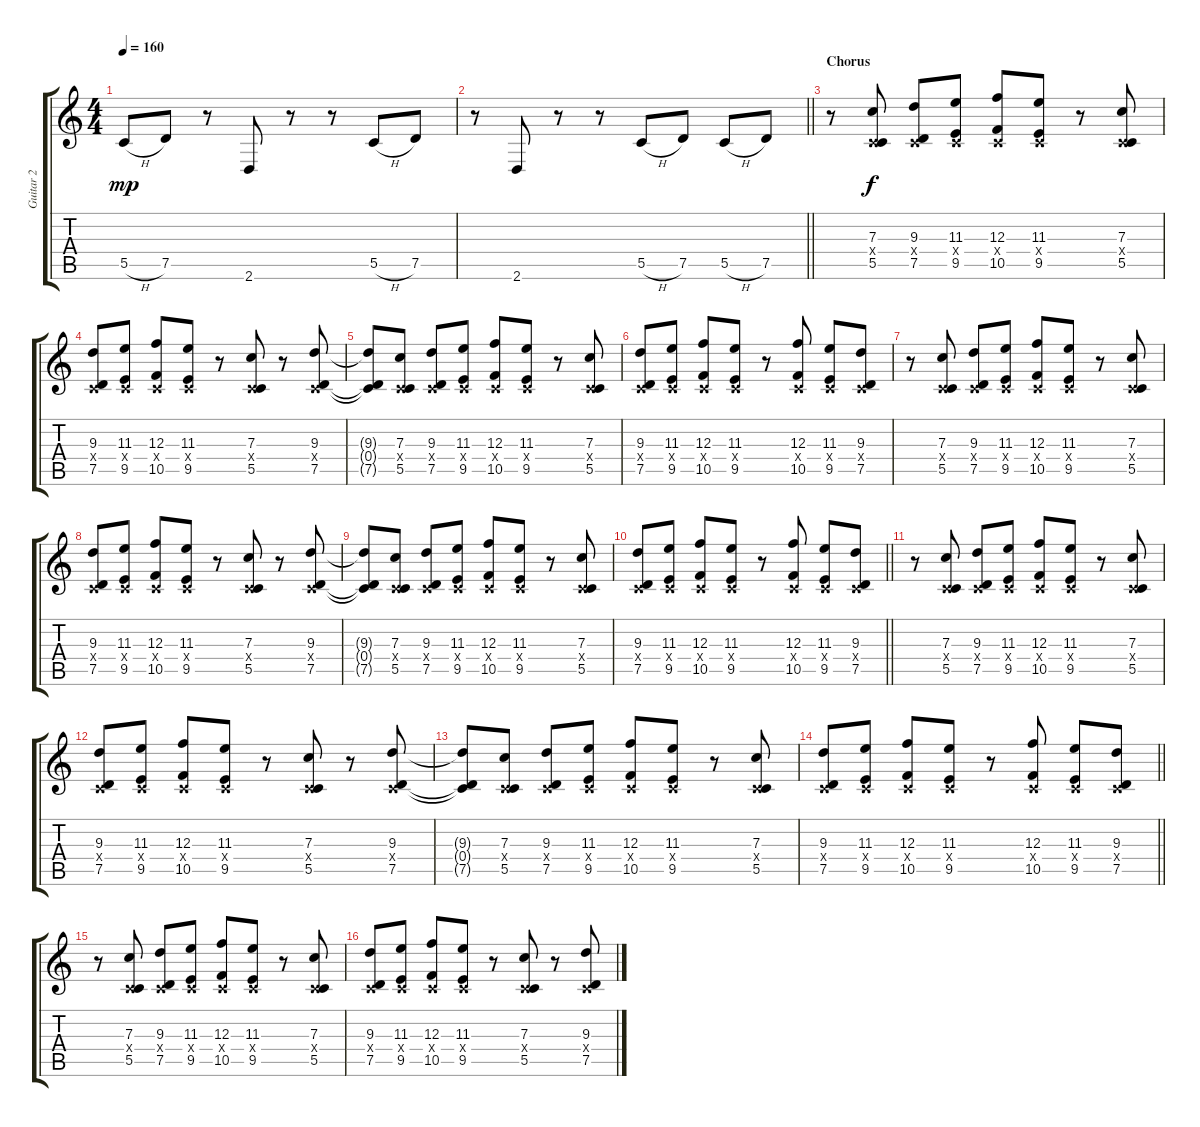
\track ("Guitar 2" "Guitar 2") {instrument overdrivenguitar}
\staff {score tabs}
\tuning (D4 A3 F3 C3 G2 C2) {hide}
\ts (4 4)
\tempo 160
\clef g2
\ks c
5.5{h}.8{dy mp} 7.5.8 r.8 2.6.8 r.8 r.8 5.5{h}.8 7.5.8 |
\barLineRight lightlight
r.8 2.6.8 r.8 r.8 5.5{h}.8 7.5.8 5.5{h}.8 7.5.8 |
\section ("" "Chorus")
r.8 (7.3 0.4{x} 5.5).8{dy f} (9.3 0.4{x} 7.5).8 (11.3 0.4{x} 9.5).8 (12.3 0.4{x} 10.5).8 (11.3 0.4{x} 9.5).8 r.8 (7.3 0.4{x} 5.5).8 |
(9.3 0.4{x} 7.5).8 (11.3 0.4{x} 9.5).8 (12.3 0.4{x} 10.5).8 (11.3 0.4{x} 9.5).8 r.8 (7.3 0.4{x} 5.5).8 r.8 (9.3 0.4{x} 7.5).8 |
(9.3{t} 0.4{t} 7.5{t}).8 (7.3 0.4{x} 5.5).8 (9.3 0.4{x} 7.5).8 (11.3 0.4{x} 9.5).8 (12.3 0.4{x} 10.5).8 (11.3 0.4{x} 9.5).8 r.8 (7.3 0.4{x} 5.5).8 |
(9.3 0.4{x} 7.5).8 (11.3 0.4{x} 9.5).8 (12.3 0.4{x} 10.5).8 (11.3 0.4{x} 9.5).8 r.8 (12.3 0.4{x} 10.5).8 (11.3 0.4{x} 9.5).8 (9.3 0.4{x} 7.5).8 |
r.8 (7.3 0.4{x} 5.5).8 (9.3 0.4{x} 7.5).8 (11.3 0.4{x} 9.5).8 (12.3 0.4{x} 10.5).8 (11.3 0.4{x} 9.5).8 r.8 (7.3 0.4{x} 5.5).8 |
(9.3 0.4{x} 7.5).8 (11.3 0.4{x} 9.5).8 (12.3 0.4{x} 10.5).8 (11.3 0.4{x} 9.5).8 r.8 (7.3 0.4{x} 5.5).8 r.8 (9.3 0.4{x} 7.5).8 |
(9.3{t} 0.4{t} 7.5{t}).8 (7.3 0.4{x} 5.5).8 (9.3 0.4{x} 7.5).8 (11.3 0.4{x} 9.5).8 (12.3 0.4{x} 10.5).8 (11.3 0.4{x} 9.5).8 r.8 (7.3 0.4{x} 5.5).8 |
\barLineRight lightlight
(9.3 0.4{x} 7.5).8 (11.3 0.4{x} 9.5).8 (12.3 0.4{x} 10.5).8 (11.3 0.4{x} 9.5).8 r.8 (12.3 0.4{x} 10.5).8 (11.3 0.4{x} 9.5).8 (9.3 0.4{x} 7.5).8 |
r.8 (7.3 0.4{x} 5.5).8 (9.3 0.4{x} 7.5).8 (11.3 0.4{x} 9.5).8 (12.3 0.4{x} 10.5).8 (11.3 0.4{x} 9.5).8 r.8 (7.3 0.4{x} 5.5).8 |
(9.3 0.4{x} 7.5).8 (11.3 0.4{x} 9.5).8 (12.3 0.4{x} 10.5).8 (11.3 0.4{x} 9.5).8 r.8 (7.3 0.4{x} 5.5).8 r.8 (9.3 0.4{x} 7.5).8 |
(9.3{t} 0.4{t} 7.5{t}).8 (7.3 0.4{x} 5.5).8 (9.3 0.4{x} 7.5).8 (11.3 0.4{x} 9.5).8 (12.3 0.4{x} 10.5).8 (11.3 0.4{x} 9.5).8 r.8 (7.3 0.4{x} 5.5).8 |
\barLineRight lightlight
(9.3 0.4{x} 7.5).8 (11.3 0.4{x} 9.5).8 (12.3 0.4{x} 10.5).8 (11.3 0.4{x} 9.5).8 r.8 (12.3 0.4{x} 10.5).8 (11.3 0.4{x} 9.5).8 (9.3 0.4{x} 7.5).8 |
r.8 (7.3 0.4{x} 5.5).8 (9.3 0.4{x} 7.5).8 (11.3 0.4{x} 9.5).8 (12.3 0.4{x} 10.5).8 (11.3 0.4{x} 9.5).8 r.8 (7.3 0.4{x} 5.5).8 |
(9.3 0.4{x} 7.5).8 (11.3 0.4{x} 9.5).8 (12.3 0.4{x} 10.5).8 (11.3 0.4{x} 9.5).8 r.8 (7.3 0.4{x} 5.5).8 r.8 (9.3 0.4{x} 7.5).8
